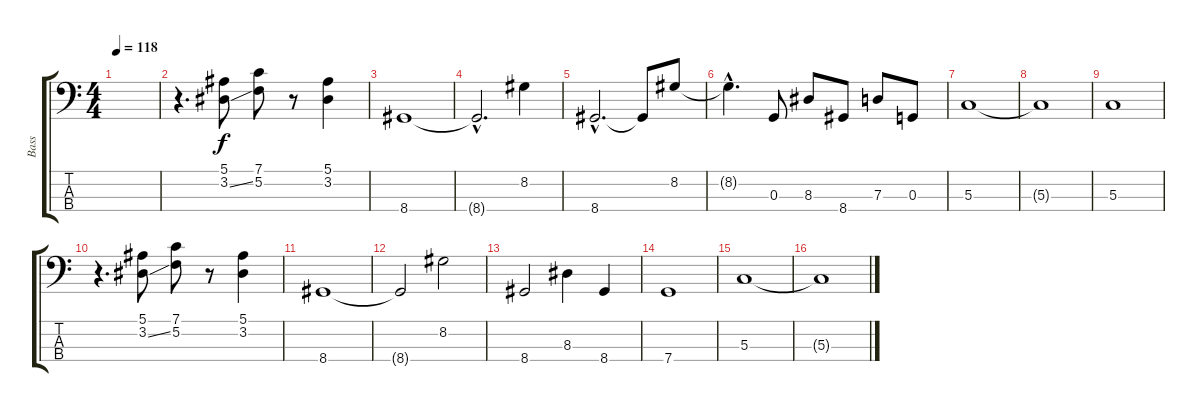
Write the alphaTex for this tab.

\track ("Bass" "Bass") {instrument electricbassfinger}
\staff {score tabs}
\tuning (F2 C2 G1 C1) {hide}
\ts (4 4)
\tempo 118
\clef f4
\ks c
|
r.4{d} (5.1 3.2{ss}).8 (7.1 5.2).8 r.8 (5.1 3.2).4 |
8.4.1 |
8.4{hac t}.2{d} 8.2.4 |
8.4{hac}.2{d} 8.4{t}.8 8.2.8 |
8.2{hac t}.4{d} 0.3.8 8.3.8 8.4.8 7.3.8 0.3.8 |
5.3.1 |
5.3{t}.1 |
5.3.1 |
r.4{d} (5.1 3.2{ss}).8 (7.1 5.2).8 r.8 (5.1 3.2).4 |
8.4.1 |
8.4{t}.2 8.2.2 |
8.4.2 8.3.4 8.4.4 |
7.4.1 |
5.3.1 |
5.3{t}.1
